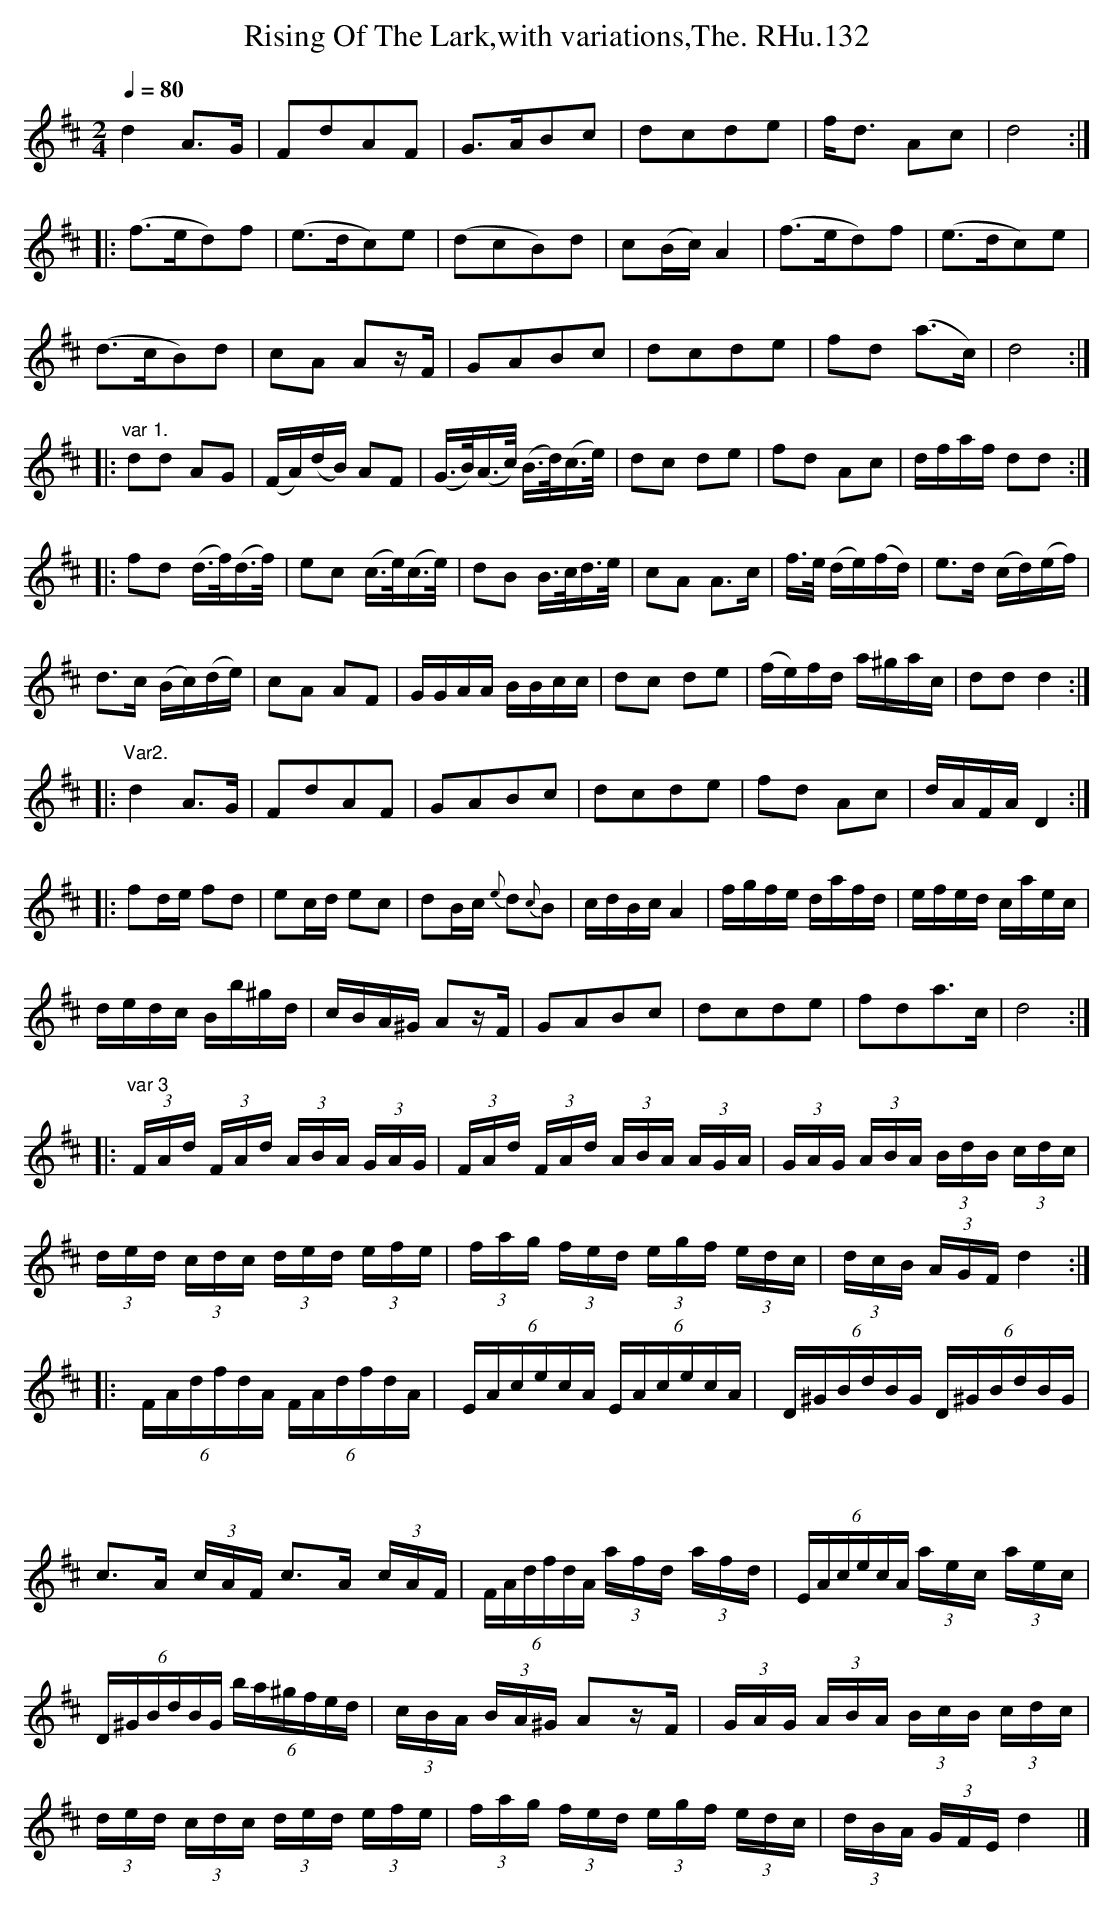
X:1
T:Rising Of The Lark,with variations,The. RHu.132
M:2/4
L:1/16
Q:1/4=80
K:D major
d4A3G|F2d2A2F2|G3AB2c2|d2c2d2e2|\
fd3 A2c2|d8:|!
|:(f3ed2)f2|(e3dc2)e2|\
(d2c2B2)d2|c2(Bc)A4|(f3ed2)f2|(e3dc2)e2|!
(d3cB2)d2|c2A2 A2zF|G2A2B2c2|d2c2d2e2|\
f2d2 (a3c)|d8:|!
|:"var 1."d2d2 A2G2|(FA)(dB) A2F2|\
(G>B)(A>c) (B>d)(c>e)|d2c2 d2e2|f2d2 A2c2|dfaf d2d2:|!
|:f2d2 (d>f)(d>f)|e2c2 (c>e)(c>e)|d2B2 B>cd>e|c2A2 A3c|\
f>e (de)(fd)|e3d (cd)(ef)|!
d3c (Bc)(de)|c2A2 A2F2|GGAA BBcc|\
d2c2 d2e2|(fe)fd a^gac|d2d2 d4:|!
|:"Var2."d4A3G|F2d2A2F2|G2A2B2c2|d2c2d2e2|\
f2d2 A2c2|dAFA D4:|!
|:f2de f2d2|e2cd e2c2|\
d2Bc {e}d2{c}B2|cdBcA4|fgfe dafd|efed caec|!
dedc Bb^gd|cBA^G A2zF|G2A2B2c2|d2c2d2e2|\
f2d2a3c|d8:|!
|:"var 3"(3FAd (3FAd (3ABA (3GAG|(3FAd (3FAd (3ABA (3AGA|\
(3GAG (3ABA (3BdB (3cdc|!
(3ded (3cdc (3ded (3efe|\
(3fag (3fed (3egf (3edc|(3dcB (3AGFd4:|!
|:(6FAdfdA (6FAdfdA|(6EAcecA (6EAcecA|(6D^GBdBG (6D^GBdBG|!
c3A (3cAF c3A (3cAF|(6FAdfdA (3afd (3afd|(6EAcecA (3aec (3aec|!
(6D^GBdBG (6ba^gfed|(3cBA (3BA^G A2zF|(3GAG (3ABA (3BcB (3cdc|!
(3ded (3cdc (3ded (3efe|(3fag (3fed (3egf (3edc|(3dBA (3GFE d4|]
